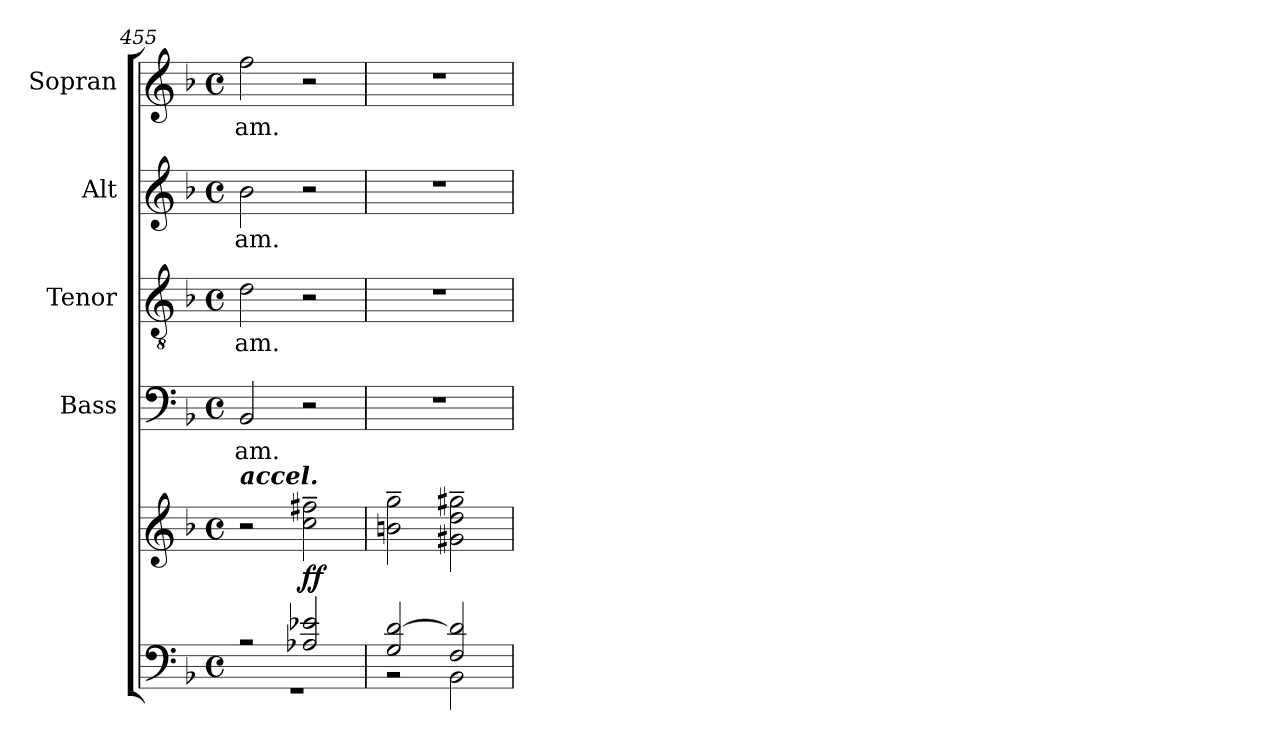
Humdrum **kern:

**kern	**kern	**dynam	**kern	**text	**kern	**text	**kern	**text	**kern	**text
*part5	*part5	*part5	*part4	*part4	*part3	*part3	*part2	*part2	*part1	*part1
*staff6	*staff5	*staff5/6	*staff4	*staff4	*staff3	*staff3	*staff2	*staff2	*staff1	*staff1
*	*	*	*I"Bass	*	*I"Tenor	*	*I"Alt	*	*I"Sopran	*
*	*	*	*I'B.	*	*I'T.	*	*I'A.	*	*I'S.	*
*clefF4	*clefG2	*	*clefF4	*	*clefGv2	*	*clefG2	*	*clefG2	*
*k[b-]	*k[b-]	*	*k[b-]	*	*k[b-]	*	*k[b-]	*	*k[b-]	*
*F:	*F:	*	*F:	*	*F:	*	*F:	*	*F:	*
*M4/4	*M4/4	*	*M4/4	*	*M4/4	*	*M4/4	*	*M4/4	*
*met(c)	*met(c)	*	*met(c)	*	*met(c)	*	*met(c)	*	*met(c)	*
=455	=455	=455	=455	=455	=455	=455	=455	=455	=455	=455
*^	*	*	*	*	*	*	*	*	*	*
!	!	!LO:TX:a:Bi:t=accel.	!	!	!	!	!	!	!	!	!
!	!	!	!	!	!LO:LY:b	!	!LO:LY:b	!	!LO:LY:b	!	!LO:LY:b
2r	1rGG	2r	.	2BB-/	-am.	2d\	-am.	2b-\	-am.	2ff\	-am.
!	!	!	!LO:DY:b	!	!	!	!	!	!	!	!
2A-X/ 2e-X/	.	2cc\~> 2ff#X\~>	ff	2r	.	2r	.	2r	.	2r	.
=456	=456	=456	=456	=456	=456	=456	=456	=456	=456	=456	=456
2G/ [>2d/	2rBB	2bn\~> 2gg\~>	.	1r	.	1r	.	1r	.	1r	.
2F/ 2d/]	2BB-\	2g#X\~> 2dd\~> 2gg#X\~>	.	.	.	.	.	.	.	.	.
*v	*v	*	*	*	*	*	*	*	*	*	*
=	=	=	=	=	=	=	=	=	=	=
*-	*-	*-	*-	*-	*-	*-	*-	*-	*-	*-
